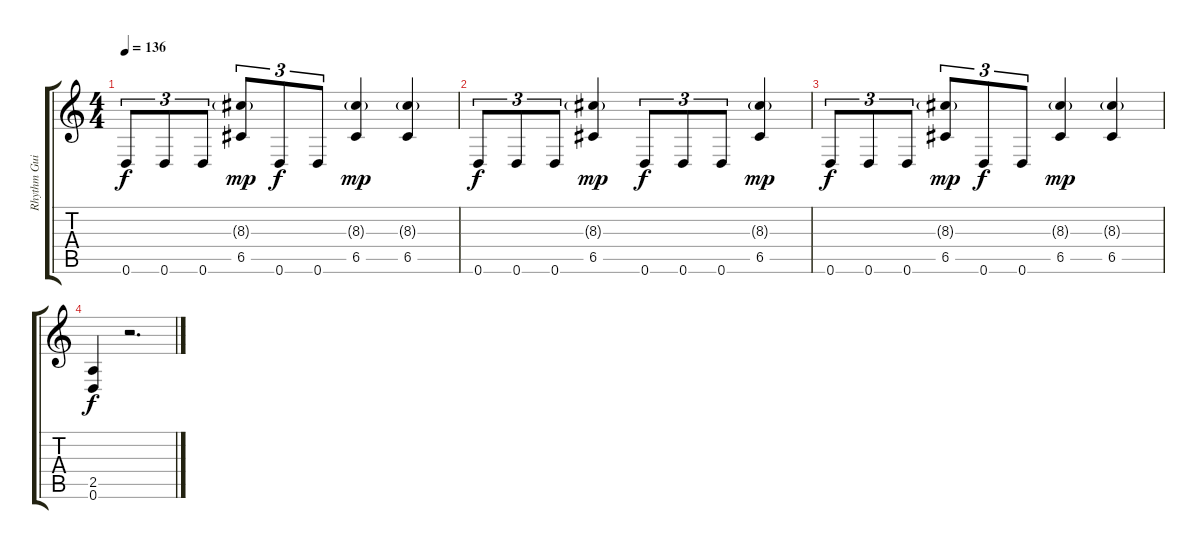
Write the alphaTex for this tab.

\track ("Rhythm Guitar - Left" "Rhythm Gui") {instrument distortionguitar}
\staff {score tabs}
\tuning (D4 A3 F3 C3 G2 D2) {hide}
\ts (4 4)
\tempo 136
\clef g2
\ks c
0.6.8{tu (3 2) dy f} 0.6.8{tu (3 2)} 0.6.8{tu (3 2)} (8.3{g} 6.5).8{tu (3 2) dy mp} 0.6.8{tu (3 2) dy f} 0.6.8{tu (3 2)} (8.3{g} 6.5).4{dy mp} (8.3{g} 6.5).4 |
0.6.8{tu (3 2) dy f} 0.6.8{tu (3 2)} 0.6.8{tu (3 2)} (8.3{g} 6.5).4{dy mp} 0.6.8{tu (3 2) dy f} 0.6.8{tu (3 2)} 0.6.8{tu (3 2)} (8.3{g} 6.5).4{dy mp} |
0.6.8{tu (3 2) dy f} 0.6.8{tu (3 2)} 0.6.8{tu (3 2)} (8.3{g} 6.5).8{tu (3 2) dy mp} 0.6.8{tu (3 2) dy f} 0.6.8{tu (3 2)} (8.3{g} 6.5).4{dy mp} (8.3{g} 6.5).4 |
(2.5 0.6).4{dy f} r.2{d}
